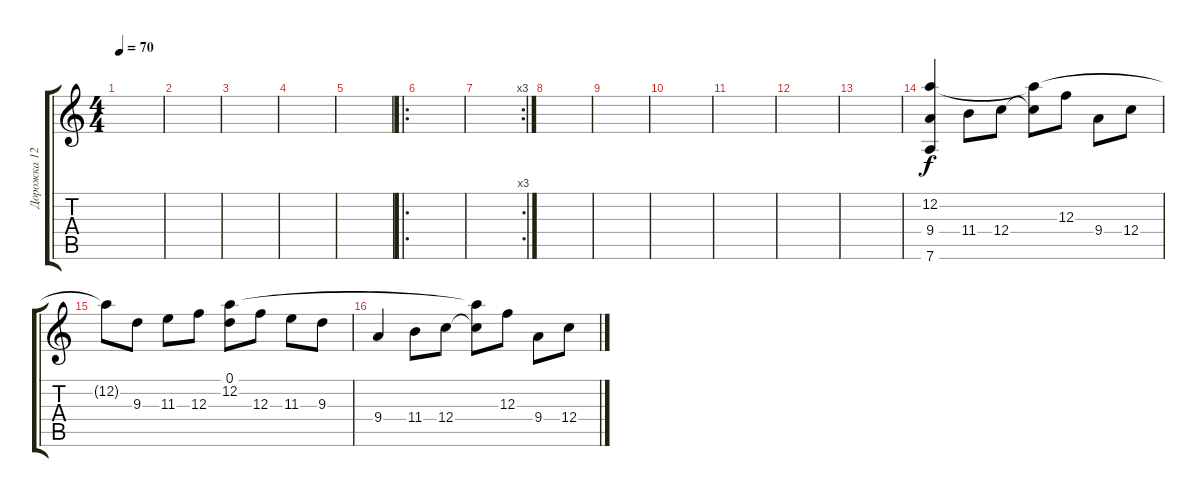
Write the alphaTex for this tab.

\track ("Дорожка 12" "Дорожка 12") {instrument acousticguitarsteel}
\staff {score tabs}
\tuning (D4 A3 F3 C3 G2 D2) {hide}
\ts (4 4)
\tempo 70
\clef g2
\ks c
|
|
|
|
|
\ro
|
\rc 3
|
|
|
|
|
|
|
(12.2 9.4 7.6).4{volume 9 instrument seashore} 11.4.8 12.4.8 (12.2{t} 12.4{t}).8 12.3.8 9.4.8 12.4.8 |
12.2{t}.8 9.3.8 11.3.8 12.3.8 (0.1 12.2).8 12.3.8 11.3.8 9.3.8 |
9.4.4 11.4.8 12.4.8 (12.2{t} 12.4{t}).8 12.3.8 9.4.8 12.4.8
